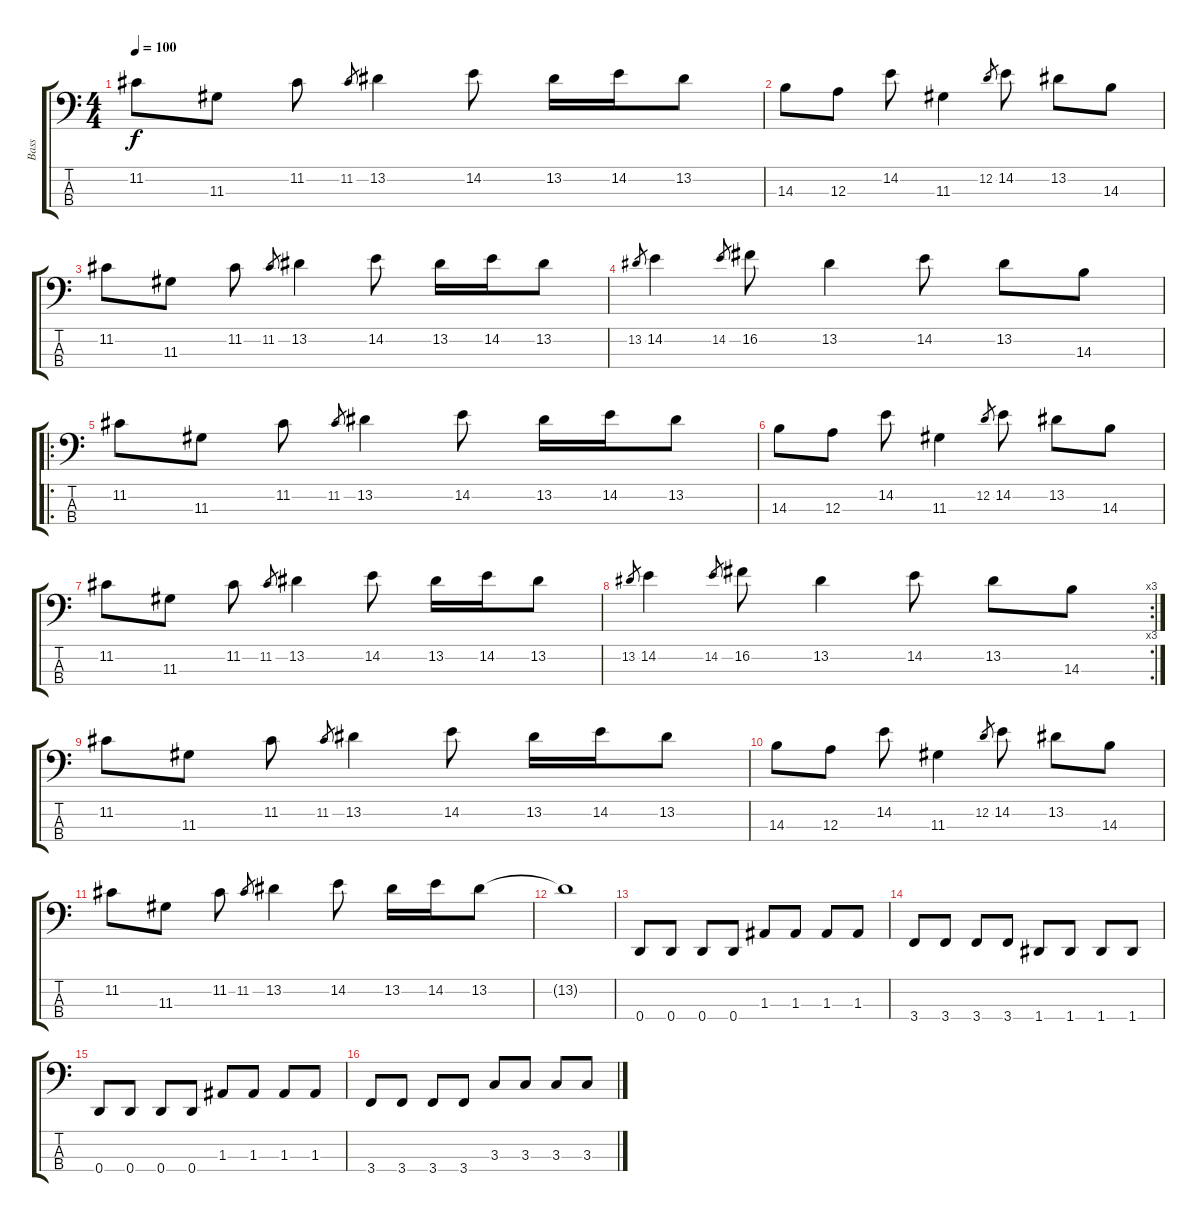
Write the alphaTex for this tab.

\track ("Bass" "Bass") {instrument electricbassfinger}
\staff {score tabs}
\tuning (G2 D2 A1 D1) {hide}
\ts (4 4)
\tempo 100
\clef f4
\ks c
11.2.8{dy f instrument electricbassfinger} 11.3.8 11.2.8 11.2.8{gr} 13.2.4 14.2.8 13.2.16 14.2.16 13.2.8 |
14.3.8 12.3.8 14.2.8 11.3.4 12.2.8{gr} 14.2.8 13.2.8 14.3.8 |
11.2.8 11.3.8 11.2.8 11.2.8{gr} 13.2.4 14.2.8 13.2.16 14.2.16 13.2.8 |
13.2.8{gr} 14.2.4 14.2.8{gr} 16.2.8 13.2.4 14.2.8 13.2.8 14.3.8 |
\ro
11.2.8 11.3.8 11.2.8 11.2.8{gr} 13.2.4 14.2.8 13.2.16 14.2.16 13.2.8 |
14.3.8 12.3.8 14.2.8 11.3.4 12.2.8{gr} 14.2.8 13.2.8 14.3.8 |
11.2.8 11.3.8 11.2.8 11.2.8{gr} 13.2.4 14.2.8 13.2.16 14.2.16 13.2.8 |
\rc 3
13.2.8{gr} 14.2.4 14.2.8{gr} 16.2.8 13.2.4 14.2.8 13.2.8 14.3.8 |
11.2.8 11.3.8 11.2.8 11.2.8{gr} 13.2.4 14.2.8 13.2.16 14.2.16 13.2.8 |
14.3.8 12.3.8 14.2.8 11.3.4 12.2.8{gr} 14.2.8 13.2.8 14.3.8 |
11.2.8 11.3.8 11.2.8 11.2.8{gr} 13.2.4 14.2.8 13.2.16 14.2.16 13.2.8 |
13.2{t}.1 |
0.4.8 0.4.8 0.4.8 0.4.8 1.3.8 1.3.8 1.3.8 1.3.8 |
3.4.8 3.4.8 3.4.8 3.4.8 1.4.8 1.4.8 1.4.8 1.4.8 |
0.4.8 0.4.8 0.4.8 0.4.8 1.3.8 1.3.8 1.3.8 1.3.8 |
3.4.8 3.4.8 3.4.8 3.4.8 3.3.8 3.3.8 3.3.8 3.3.8
